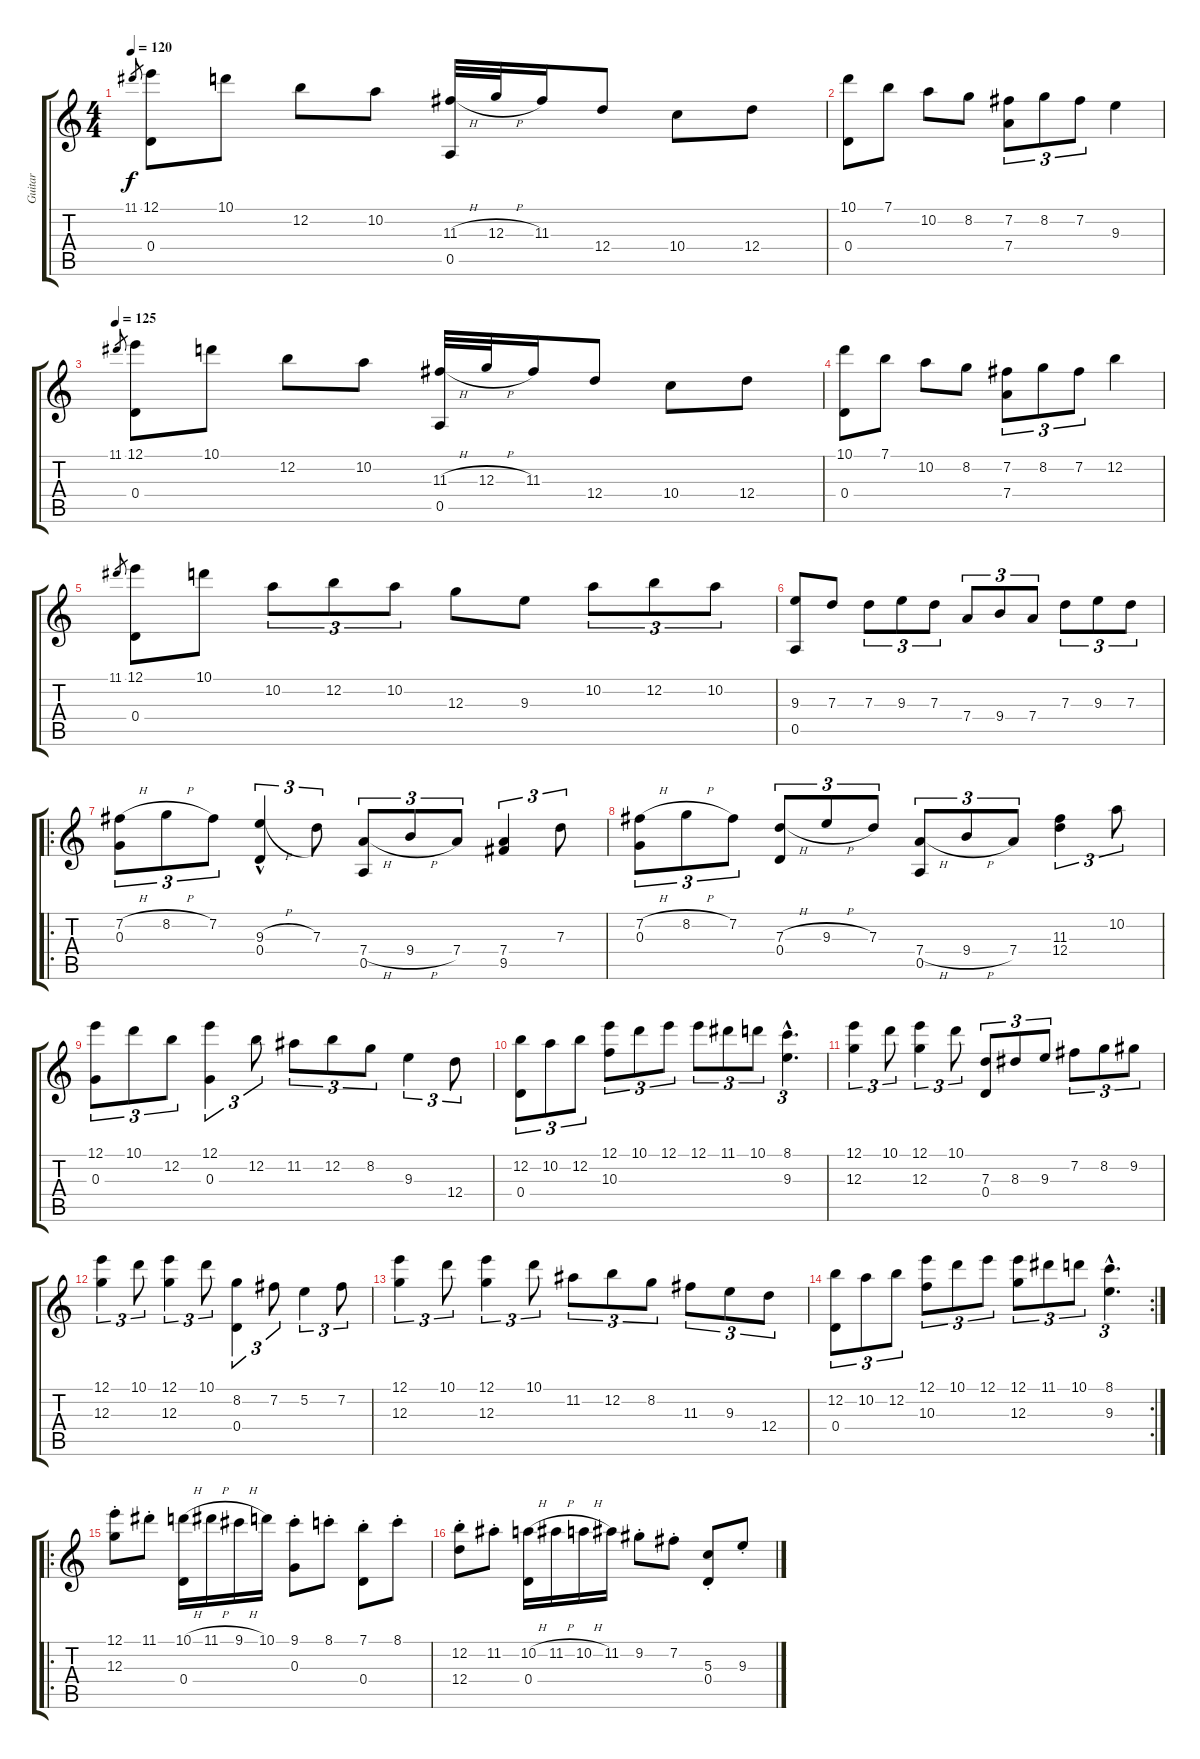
\track ("Guitar" "Guitar") {instrument acousticguitarsteel}
\staff {score tabs}
\tuning (E4 B3 G3 D3 A2 E2) {hide}
\ts (4 4)
\tempo 120
\tempo 125
\tempo 120
\clef g2
\ks c
11.1.8{gr dy f instrument acousticguitarsteel} (12.1 0.4).8 10.1.8 12.2.8 10.2.8 (11.3{h} 0.5).32 12.3{h}.32 11.3.16 12.4.8 10.4.8 12.4.8 |
(10.1 0.4).8 7.1.8 10.2.8 8.2.8 (7.2 7.4).8{tu (3 2)} 8.2.8{tu (3 2)} 7.2.8{tu (3 2)} 9.3.4 |
\tempo 125
11.1.8{gr} (12.1 0.4).8 10.1.8 12.2.8 10.2.8 (11.3{h} 0.5).32 12.3{h}.32 11.3.16 12.4.8 10.4.8 12.4.8 |
(10.1 0.4).8 7.1.8 10.2.8 8.2.8 (7.2 7.4).8{tu (3 2)} 8.2.8{tu (3 2)} 7.2.8{tu (3 2)} 12.2.4 |
11.1.8{gr} (12.1 0.4).8 10.1.8 10.2.8{tu (3 2)} 12.2.8{tu (3 2)} 10.2.8{tu (3 2)} 12.3.8 9.3.8 10.2.8{tu (3 2)} 12.2.8{tu (3 2)} 10.2.8{tu (3 2)} |
(9.3 0.5).8 7.3.8 7.3.8{tu (3 2)} 9.3.8{tu (3 2)} 7.3.8{tu (3 2)} 7.4.8{tu (3 2)} 9.4.8{tu (3 2)} 7.4.8{tu (3 2)} 7.3.8{tu (3 2)} 9.3.8{tu (3 2)} 7.3.8{tu (3 2)} |
\ro
(7.2{h} 0.3).8{tu (3 2)} 8.2{h}.8{tu (3 2)} 7.2.8{tu (3 2)} (9.3{h hac} 0.4).4{tu (3 2)} 7.3.8{tu (3 2)} (7.4{h} 0.5).8{tu (3 2)} 9.4{h}.8{tu (3 2)} 7.4.8{tu (3 2)} (7.4 9.5).4{tu (3 2)} 7.3.8{tu (3 2)} |
(7.2{h} 0.3).8{tu (3 2)} 8.2{h}.8{tu (3 2)} 7.2.8{tu (3 2)} (7.3{h} 0.4).8{tu (3 2)} 9.3{h}.8{tu (3 2)} 7.3.8{tu (3 2)} (7.4{h} 0.5).8{tu (3 2)} 9.4{h}.8{tu (3 2)} 7.4.8{tu (3 2)} (11.3 12.4).4{tu (3 2)} 10.2.8{tu (3 2)} |
(12.1 0.3).8{tu (3 2)} 10.1.8{tu (3 2)} 12.2.8{tu (3 2)} (12.1 0.3).4{tu (3 2)} 12.2.8{tu (3 2)} 11.2.8{tu (3 2)} 12.2.8{tu (3 2)} 8.2.8{tu (3 2)} 9.3.4{tu (3 2)} 12.4.8{tu (3 2)} |
(12.2 0.4).8{tu (3 2)} 10.2.8{tu (3 2)} 12.2.8{tu (3 2)} (12.1 10.3).8{tu (3 2)} 10.1.8{tu (3 2)} 12.1.8{tu (3 2)} 12.1.8{tu (3 2)} 11.1.8{tu (3 2)} 10.1.8{tu (3 2)} (8.1{hac} 9.3{hac}).4{d tu (3 2)} |
(12.1 12.3).4{tu (3 2)} 10.1.8{tu (3 2)} (12.1 12.3).4{tu (3 2)} 10.1.8{tu (3 2)} (7.3 0.4).8{tu (3 2)} 8.3.8{tu (3 2)} 9.3.8{tu (3 2)} 7.2.8{tu (3 2)} 8.2.8{tu (3 2)} 9.2.8{tu (3 2)} |
(12.1 12.3).4{tu (3 2)} 10.1.8{tu (3 2)} (12.1 12.3).4{tu (3 2)} 10.1.8{tu (3 2)} (8.2 0.4).4{tu (3 2)} 7.2.8{tu (3 2)} 5.2.4{tu (3 2)} 7.2.8{tu (3 2)} |
(12.1 12.3).4{tu (3 2)} 10.1.8{tu (3 2)} (12.1 12.3).4{tu (3 2)} 10.1.8{tu (3 2)} 11.2.8{tu (3 2)} 12.2.8{tu (3 2)} 8.2.8{tu (3 2)} 11.3.8{tu (3 2)} 9.3.8{tu (3 2)} 12.4.8{tu (3 2)} |
\rc 2
(12.2 0.4).8{tu (3 2)} 10.2.8{tu (3 2)} 12.2.8{tu (3 2)} (12.1 10.3).8{tu (3 2)} 10.1.8{tu (3 2)} 12.1.8{tu (3 2)} (12.1 12.3).8{tu (3 2)} 11.1.8{tu (3 2)} 10.1.8{tu (3 2)} (8.1{hac} 9.3{hac}).4{d tu (3 2)} |
\ro
(12.1{st} 12.3).8 11.1{st}.8 (10.1{h} 0.4).16 11.1{h}.16 9.1{h}.16 10.1.16 (9.1{st} 0.3).8 8.1{st}.8 (7.1{st} 0.4).8 8.1{st}.8 |
(12.2{st} 12.4{st}).8 11.2{st}.8 (10.2{h} 0.4).16 11.2{h}.16 10.2{h}.16 11.2.16 9.2{st}.8 7.2{st}.8 (5.3{st} 0.4).8 9.3{st}.8
